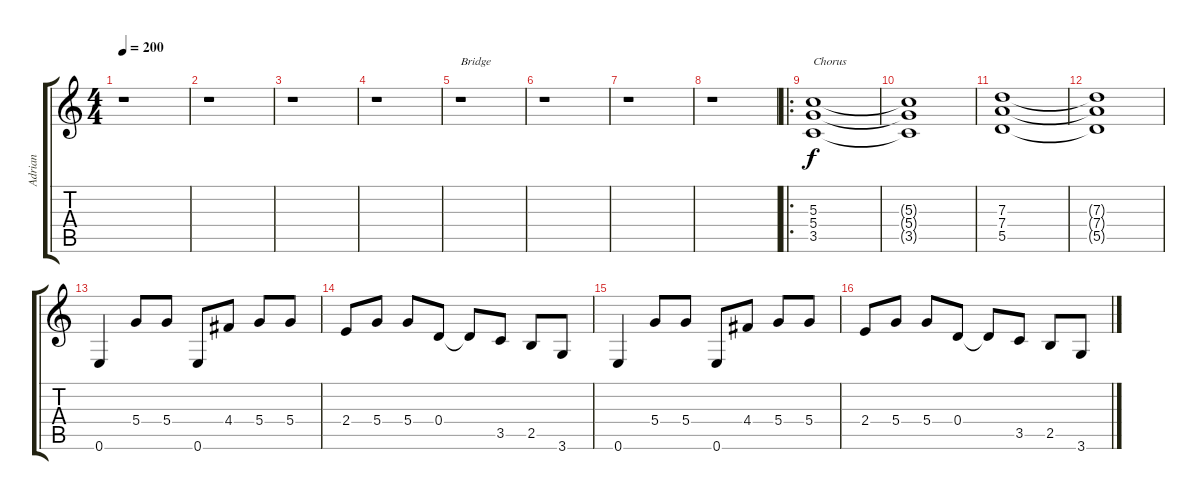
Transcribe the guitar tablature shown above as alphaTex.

\track ("Adrian" "Adrian") {instrument distortionguitar}
\staff {score tabs}
\tuning (E4 B3 G3 D3 A2 E2) {hide}
\ts (4 4)
\tempo 200
\clef g2
\ks c
r.1{dy f} |
r.1 |
r.1 |
r.1 |
r.1{txt "Bridge"} |
r.1 |
r.1 |
r.1 |
\ro
(5.3 5.4 3.5).1{txt "Chorus" volume 10} |
(5.3{t} 5.4{t} 3.5{t}).1 |
(7.3 7.4 5.5).1 |
(7.3{t} 7.4{t} 5.5{t}).1 |
0.6.4 5.4.8 5.4.8 0.6.8 4.4.8 5.4.8 5.4.8 |
2.4.8 5.4.8 5.4.8 0.4.8 0.4{t}.8 3.5.8 2.5.8 3.6.8 |
0.6.4 5.4.8 5.4.8 0.6.8 4.4.8 5.4.8 5.4.8 |
2.4.8 5.4.8 5.4.8 0.4.8 0.4{t}.8 3.5.8 2.5.8 3.6.8
